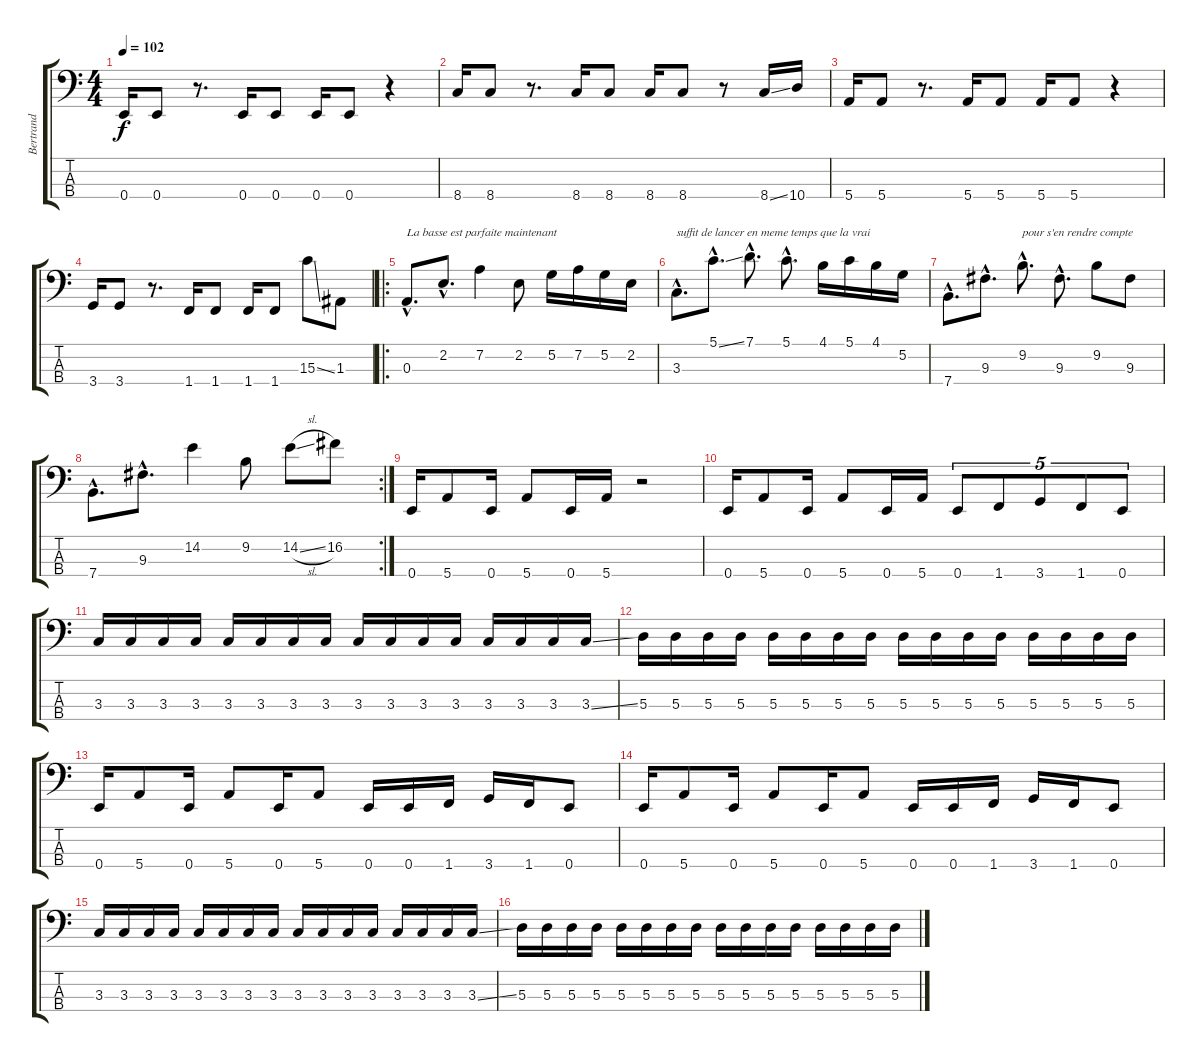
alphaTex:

\track ("Bertrand" "Bertrand") {instrument electricbasspick}
\staff {score tabs}
\tuning (G2 D2 A1 E1) {hide}
\ts (4 4)
\tempo 102
\clef f4
\ks c
0.4.16{dy f} 0.4.8 r.8{d} 0.4.16 0.4.8 0.4.16 0.4.8 r.4 |
8.4.16 8.4.8 r.8{d} 8.4.16 8.4.8 8.4.16 8.4.8 r.8 8.4{ss}.16 10.4.16 |
5.4.16 5.4.8 r.8{d} 5.4.16 5.4.8 5.4.16 5.4.8 r.4 |
3.4.16 3.4.8 r.8{d} 1.4.16 1.4.8 1.4.16 1.4.8 15.3{ss}.8 1.3.8 |
\ro
0.3{hac}.8{d txt "La basse est parfaite maintenant"} 2.2{hac}.8{d} 7.2.4 2.2.8 5.2.16 7.2.16 5.2.16 2.2.16 |
3.3{hac}.8{d txt "suffit de lancer en meme temps que la vrai"} 5.1{ss hac}.8{d} 7.1{hac}.8{d} 5.1{hac}.8{d} 4.1.16 5.1.16 4.1.16 5.2.16 |
7.4{hac}.8{d} 9.3{hac}.8{d} 9.2{hac}.8{d txt "pour s'en rendre compte"} 9.3{hac}.8{d} 9.2.8 9.3.8 |
\rc 2
7.4{hac}.8{d} 9.3{hac}.8{d} 14.2.4 9.2.8 14.2{sl}.8 16.2.8 |
0.4.16 5.4.8 0.4.16 5.4.8 0.4.16 5.4.16 r.2 |
0.4.16 5.4.8 0.4.16 5.4.8 0.4.16 5.4.16 0.4.8{tu (5 4)} 1.4.8{tu (5 4)} 3.4.8{tu (5 4)} 1.4.8{tu (5 4)} 0.4.8{tu (5 4)} |
3.3.16 3.3.16 3.3.16 3.3.16 3.3.16 3.3.16 3.3.16 3.3.16 3.3.16 3.3.16 3.3.16 3.3.16 3.3.16 3.3.16 3.3.16 3.3{ss}.16 |
5.3.16 5.3.16 5.3.16 5.3.16 5.3.16 5.3.16 5.3.16 5.3.16 5.3.16 5.3.16 5.3.16 5.3.16 5.3.16 5.3.16 5.3.16 5.3.16 |
0.4.16 5.4.8 0.4.16 5.4.8 0.4.16 5.4.8 0.4.16 0.4.16 1.4.16 3.4.16 1.4.16 0.4.8 |
0.4.16 5.4.8 0.4.16 5.4.8 0.4.16 5.4.8 0.4.16 0.4.16 1.4.16 3.4.16 1.4.16 0.4.8 |
3.3.16 3.3.16 3.3.16 3.3.16 3.3.16 3.3.16 3.3.16 3.3.16 3.3.16 3.3.16 3.3.16 3.3.16 3.3.16 3.3.16 3.3.16 3.3{ss}.16 |
5.3.16 5.3.16 5.3.16 5.3.16 5.3.16 5.3.16 5.3.16 5.3.16 5.3.16 5.3.16 5.3.16 5.3.16 5.3.16 5.3.16 5.3.16 5.3.16
